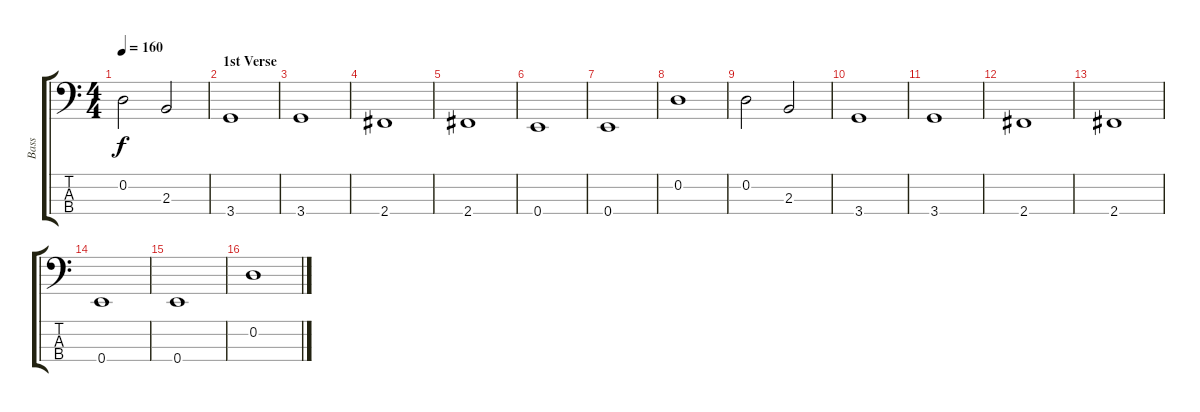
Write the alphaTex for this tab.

\track ("Bass" "Bass") {instrument fretlessbass}
\staff {score tabs}
\tuning (G2 D2 A1 E1) {hide}
\ts (4 4)
\tempo 160
\clef f4
\ks c
0.2.2{dy f} 2.3.2 |
\section ("" "1st Verse")
3.4.1 |
3.4.1 |
2.4.1 |
2.4.1 |
0.4.1 |
0.4.1 |
0.2.1 |
0.2.2 2.3.2 |
3.4.1 |
3.4.1 |
2.4.1 |
2.4.1 |
0.4.1 |
0.4.1 |
0.2.1
